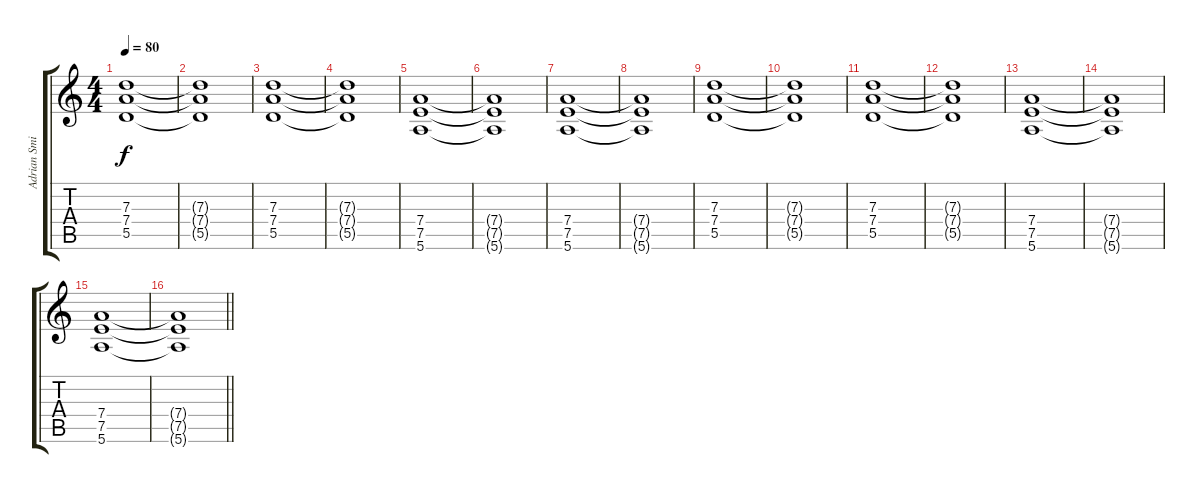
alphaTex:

\track ("Adrian Smith" "Adrian Smi") {instrument distortionguitar}
\staff {score tabs}
\tuning (E4 B3 G3 D3 A2 E2) {hide}
\ts (4 4)
\tempo 80
\clef g2
\ks c
(7.3 7.4 5.5).1{dy f} |
(7.3{t} 7.4{t} 5.5{t}).1 |
(7.3 7.4 5.5).1 |
(7.3{t} 7.4{t} 5.5{t}).1 |
(7.4 7.5 5.6).1 |
(7.4{t} 7.5{t} 5.6{t}).1 |
(7.4 7.5 5.6).1 |
(7.4{t} 7.5{t} 5.6{t}).1 |
(7.3 7.4 5.5).1 |
(7.3{t} 7.4{t} 5.5{t}).1 |
(7.3 7.4 5.5).1 |
(7.3{t} 7.4{t} 5.5{t}).1 |
(7.4 7.5 5.6).1 |
(7.4{t} 7.5{t} 5.6{t}).1 |
(7.4 7.5 5.6).1 |
\barLineRight lightlight
(7.4{t} 7.5{t} 5.6{t}).1
